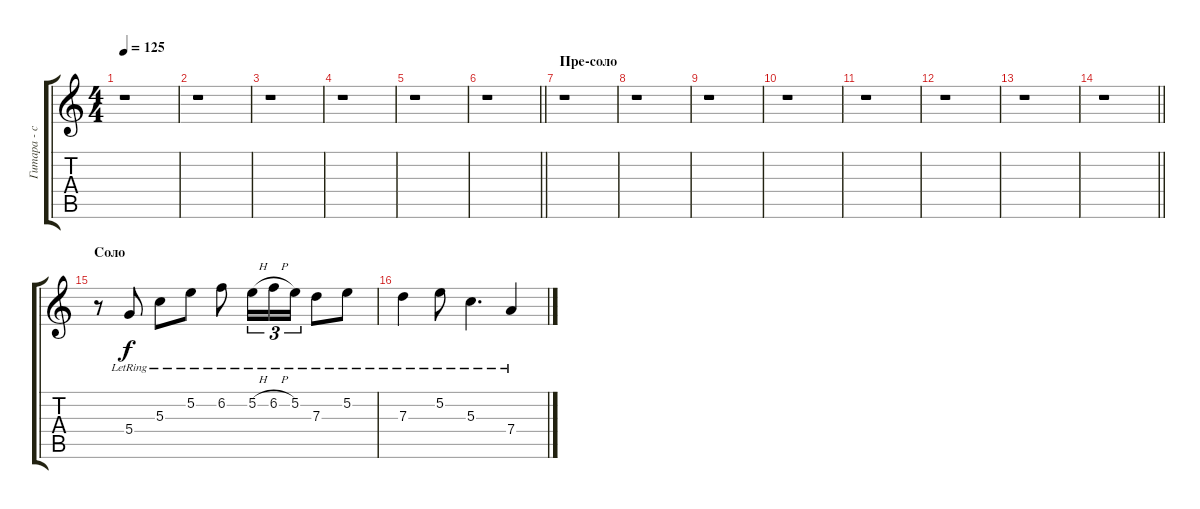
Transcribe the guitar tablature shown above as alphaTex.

\track ("Гитара - соло" "Гитара - с") {instrument acousticguitarsteel}
\staff {score tabs}
\tuning (E4 B3 G3 D3 A2 E2) {hide}
\ts (4 4)
\tempo 125
\clef g2
\ks c
r.1{dy f} |
r.1 |
r.1 |
r.1 |
r.1 |
\barLineRight lightlight
r.1 |
\section ("" "Пре-соло")
r.1 |
r.1 |
r.1 |
r.1 |
r.1 |
r.1 |
r.1 |
\barLineRight lightlight
r.1 |
\section ("" "Соло")
r.8 5.4{lr}.8 5.3{lr}.8 5.2{lr}.8 6.2{lr}.8 5.2{h lr}.16{tu (3 2)} 6.2{h lr}.16{tu (3 2)} 5.2{lr}.16{tu (3 2)} 7.3{lr}.8 5.2{lr}.8 |
7.3{lr}.4 5.2{lr}.8 5.3{lr}.4{d} 7.4{lr}.4
